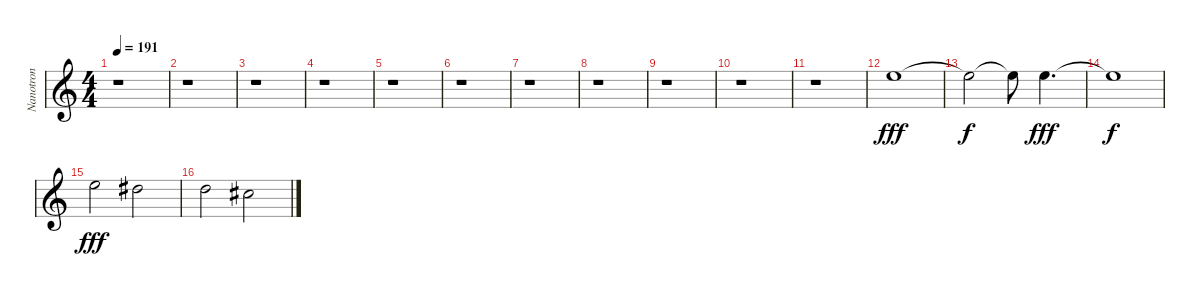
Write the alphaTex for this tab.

\track ("Nanotron" "Nanotron") {instrument stringensemble1}
\staff {score}
\tuning (E4 B3 G3 D3 A2 E2 B1) {hide}
\ts (4 4)
\tempo 191
\clef g2
\ks c
r.1{dy f} |
r.1 |
r.1 |
r.1 |
r.1 |
r.1 |
r.1 |
r.1 |
r.1 |
r.1 |
r.1 |
12.1.1{dy fff} |
12.1{t}.2{dy f} 12.1{t}.8 12.1.4{d dy fff} |
12.1{t}.1{dy f} |
12.1.2{dy fff} 11.1.2 |
10.1.2 9.1.2
